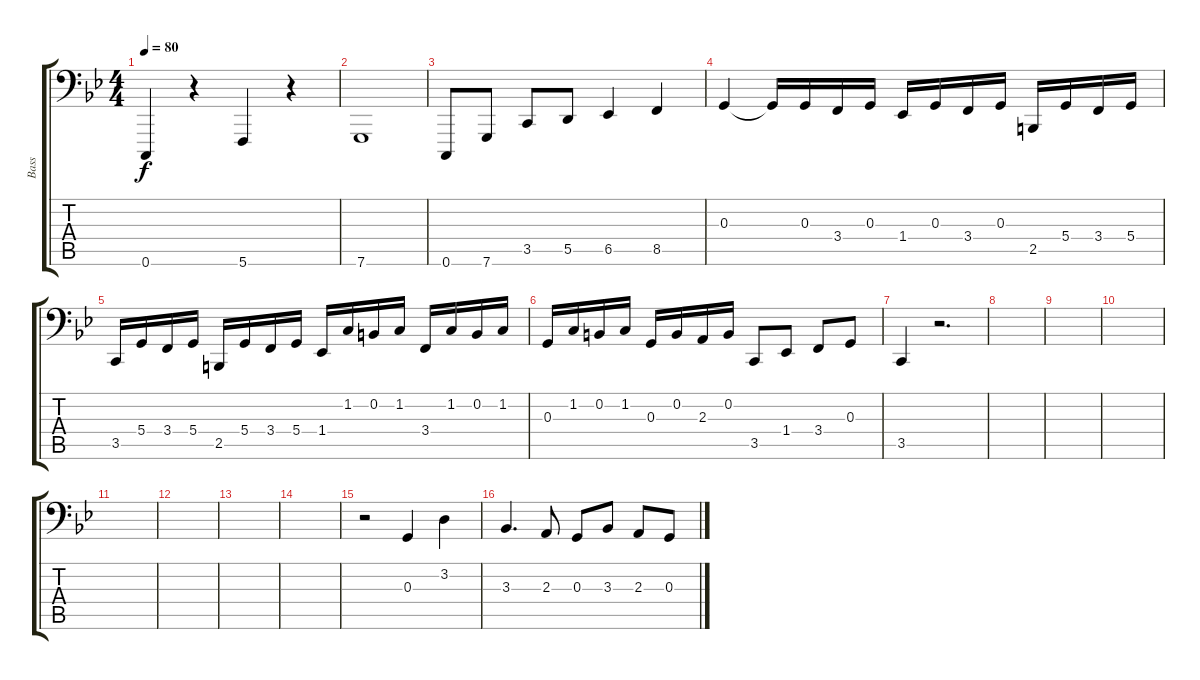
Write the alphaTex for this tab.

\track ("Bass" "Bass") {instrument churchorgan}
\staff {score tabs}
\tuning (E3 B2 G2 D2 A1 C1) {hide}
\ts (4 4)
\tempo 80
\clef f4
\ks gminor
0.6.4{dy f} r.4 5.6.4 r.4 |
7.6.1 |
0.6.8 7.6.8 3.5.8 5.5.8 6.5.4 8.5.4 |
0.3.4 0.3{t}.16 0.3.16 3.4.16 0.3.16 1.4.16 0.3.16 3.4.16 0.3.16 2.5.16 5.4.16 3.4.16 5.4.16 |
3.5.16 5.4.16 3.4.16 5.4.16 2.5.16 5.4.16 3.4.16 5.4.16 1.4.16 1.2.16 0.2.16 1.2.16 3.4.16 1.2.16 0.2.16 1.2.16 |
0.3.16 1.2.16 0.2.16 1.2.16 0.3.16 0.2.16 2.3.16 0.2.16 3.5.8 1.4.8 3.4.8 0.3.8 |
3.5.4 r.2{d} |
|
|
|
|
|
|
|
r.2 0.3.4 3.2.4 |
3.3.4{d} 2.3.8 0.3.8 3.3.8 2.3.8 0.3.8
